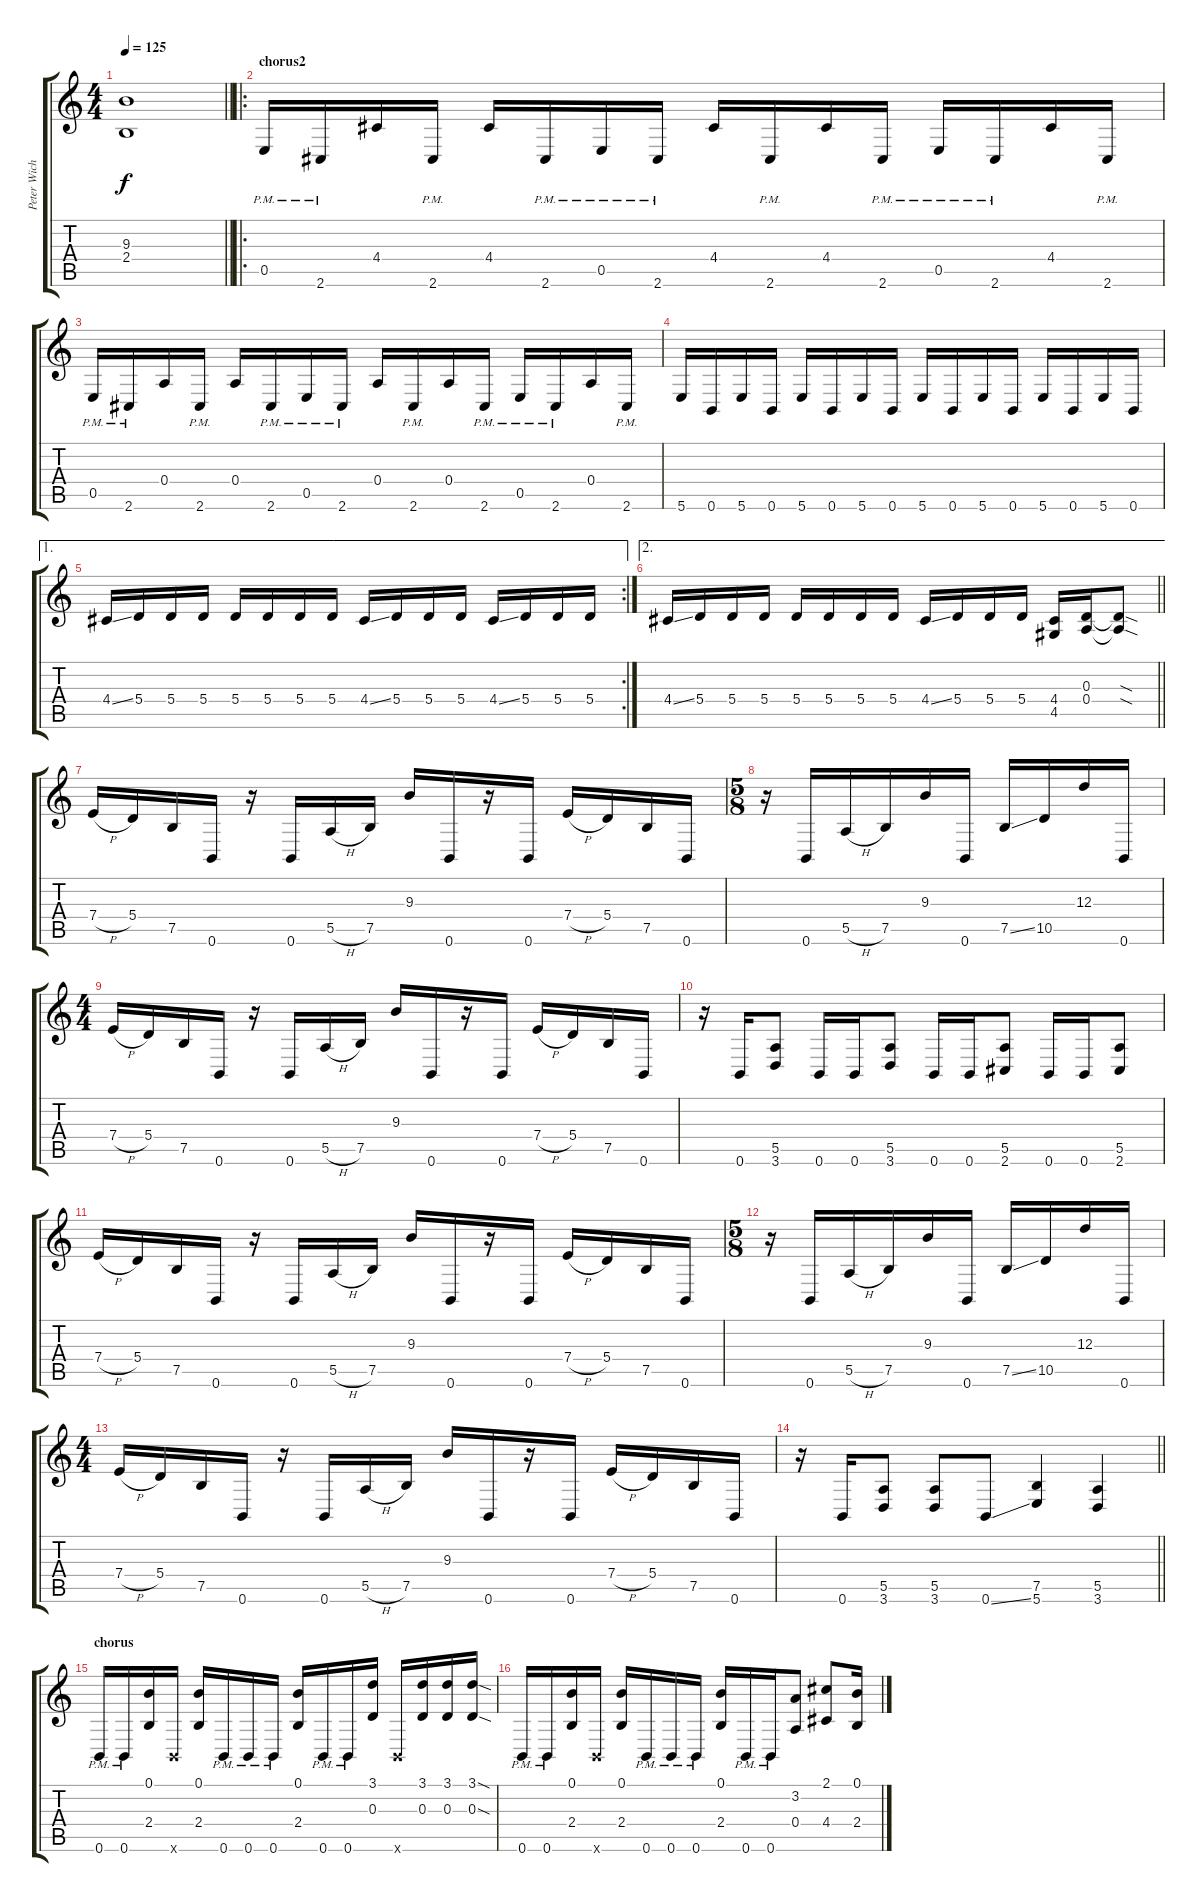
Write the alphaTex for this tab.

\track ("Peter Wichers" "Peter Wich") {instrument distortionguitar}
\staff {score tabs}
\tuning (B3 Gb3 D3 A2 E2 B1) {hide}
\ts (4 4)
\tempo 125
\clef g2
\barLineRight lightlight
\ks c
(9.3 2.4).1{dy f} |
\ro
\section ("" "chorus2")
0.5{pm}.16 2.6{pm}.16 4.4.16 2.6{pm}.16 4.4.16 2.6{pm}.16 0.5{pm}.16 2.6{pm}.16 4.4.16 2.6{pm}.16 4.4.16 2.6{pm}.16 0.5{pm}.16 2.6{pm}.16 4.4.16 2.6{pm}.16 |
0.5{pm}.16 2.6{pm}.16 0.4.16 2.6{pm}.16 0.4.16 2.6{pm}.16 0.5{pm}.16 2.6{pm}.16 0.4.16 2.6{pm}.16 0.4.16 2.6{pm}.16 0.5{pm}.16 2.6{pm}.16 0.4.16 2.6{pm}.16 |
5.6.16 0.6.16 5.6.16 0.6.16 5.6.16 0.6.16 5.6.16 0.6.16 5.6.16 0.6.16 5.6.16 0.6.16 5.6.16 0.6.16 5.6.16 0.6.16 |
\ae 1
\rc 2
4.4{ss}.16 5.4.16 5.4.16 5.4.16 5.4.16 5.4.16 5.4.16 5.4.16 4.4{ss}.16 5.4.16 5.4.16 5.4.16 4.4{ss}.16 5.4.16 5.4.16 5.4.16 |
\ae 2
\barLineRight lightlight
4.4{ss}.16 5.4.16 5.4.16 5.4.16 5.4.16 5.4.16 5.4.16 5.4.16 4.4{ss}.16 5.4.16 5.4.16 5.4.16 (4.4 4.5).16 (0.3 0.4).16 (0.3{sod t} 0.4{sod t}).8 |
7.4{h}.16 5.4.16 7.5.16 0.6.16 r.16 0.6.16 5.5{h}.16 7.5.16 9.3.16 0.6.16 r.16 0.6.16 7.4{h}.16 5.4.16 7.5.16 0.6.16 |
\ts (5 8)
r.16 0.6.16 5.5{h}.16 7.5.16 9.3.16 0.6.16 7.5{ss}.16 10.5.16 12.3.16 0.6.16 |
\ts (4 4)
7.4{h}.16 5.4.16 7.5.16 0.6.16 r.16 0.6.16 5.5{h}.16 7.5.16 9.3.16 0.6.16 r.16 0.6.16 7.4{h}.16 5.4.16 7.5.16 0.6.16 |
r.16 0.6.16 (5.5 3.6).8 0.6.16 0.6.16 (5.5 3.6).8 0.6.16 0.6.16 (5.5 2.6).8 0.6.16 0.6.16 (5.5 2.6).8 |
7.4{h}.16 5.4.16 7.5.16 0.6.16 r.16 0.6.16 5.5{h}.16 7.5.16 9.3.16 0.6.16 r.16 0.6.16 7.4{h}.16 5.4.16 7.5.16 0.6.16 |
\ts (5 8)
r.16 0.6.16 5.5{h}.16 7.5.16 9.3.16 0.6.16 7.5{ss}.16 10.5.16 12.3.16 0.6.16 |
\ts (4 4)
7.4{h}.16 5.4.16 7.5.16 0.6.16 r.16 0.6.16 5.5{h}.16 7.5.16 9.3.16 0.6.16 r.16 0.6.16 7.4{h}.16 5.4.16 7.5.16 0.6.16 |
\barLineRight lightlight
r.16 0.6.16 (5.5 3.6).8 (5.5 3.6).8 0.6{ss}.8 (7.5 5.6).4 (5.5 3.6).4 |
\section ("" "chorus")
0.6{pm}.16 0.6{pm}.16 (0.1 2.4).16 0.6{x}.16 (0.1 2.4).16 0.6{pm}.16 0.6{pm}.16 0.6{pm}.16 (0.1 2.4).16 0.6{pm}.16 0.6{pm}.16 (3.1 0.3).16 0.6{x}.16 (3.1 0.3).16 (3.1 0.3).16 (3.1{sod} 0.3{sod}).16 |
0.6{pm}.16 0.6{pm}.16 (0.1 2.4).16 0.6{x}.16 (0.1 2.4).16 0.6{pm}.16 0.6{pm}.16 0.6{pm}.16 (0.1 2.4).16 0.6{pm}.16 0.6{pm}.16 (3.2 0.4).8 (2.1 4.4).8 (0.1 2.4).16
